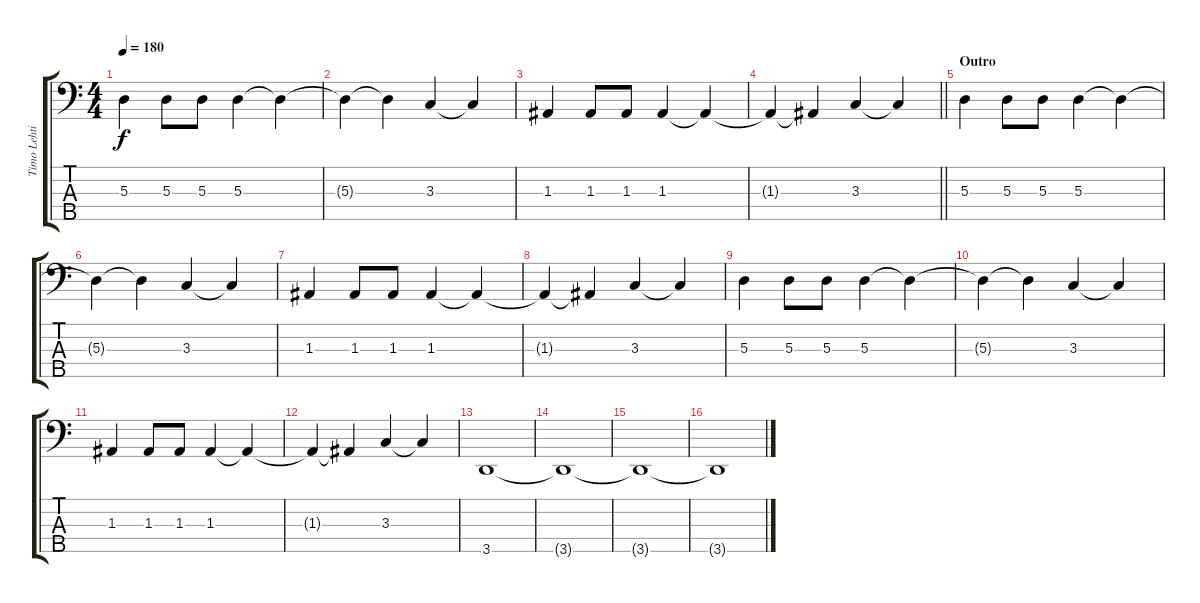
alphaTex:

\track ("Timo Lehtinen - Bass" "Timo Lehti") {instrument electricbassfinger}
\staff {score tabs}
\tuning (G2 D2 A1 E1 B0) {hide}
\ts (4 4)
\tempo 180
\clef f4
\ks c
5.3.4{dy f} 5.3.8 5.3.8 5.3.4 5.3{t}.4 |
5.3{t}.4 5.3{t}.4 3.3.4 3.3{t}.4 |
1.3.4 1.3.8 1.3.8 1.3.4 1.3{t}.4 |
\barLineRight lightlight
1.3{t}.4 1.3{t}.4 3.3.4 3.3{t}.4 |
\section ("" "Outro")
5.3.4 5.3.8 5.3.8 5.3.4 5.3{t}.4 |
5.3{t}.4 5.3{t}.4 3.3.4 3.3{t}.4 |
1.3.4 1.3.8 1.3.8 1.3.4 1.3{t}.4 |
1.3{t}.4 1.3{t}.4 3.3.4 3.3{t}.4 |
5.3.4 5.3.8 5.3.8 5.3.4 5.3{t}.4 |
5.3{t}.4 5.3{t}.4 3.3.4 3.3{t}.4 |
1.3.4 1.3.8 1.3.8 1.3.4 1.3{t}.4 |
1.3{t}.4 1.3{t}.4 3.3.4 3.3{t}.4 |
3.5.1 |
3.5{t}.1 |
3.5{t}.1 |
3.5{t}.1
